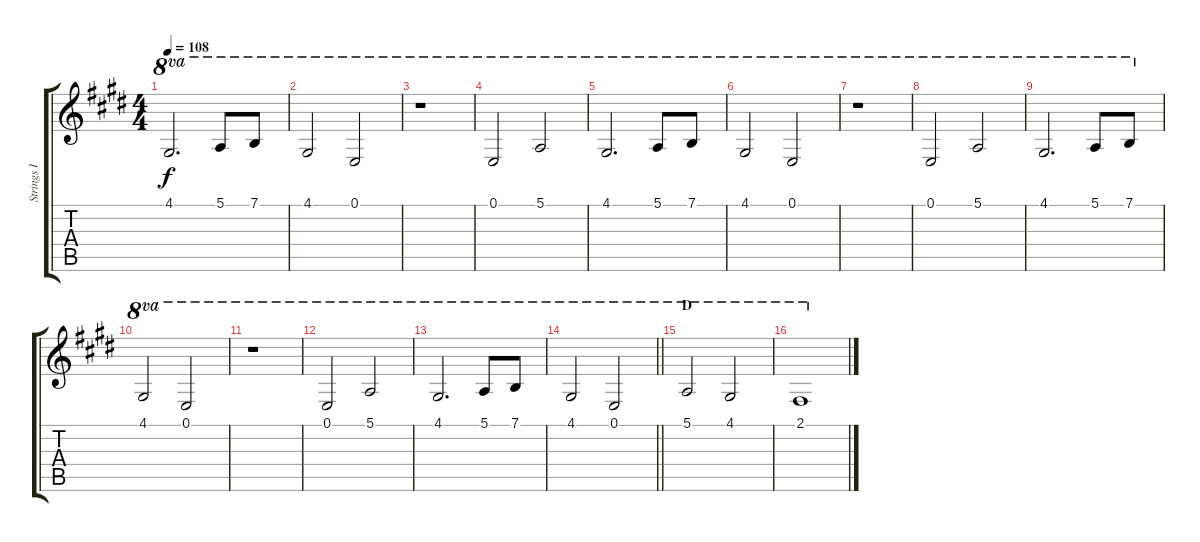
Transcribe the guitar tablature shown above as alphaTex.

\track ("Strings I" "Strings I") {instrument stringensemble1}
\staff {score tabs}
\tuning (E4 B3 G3 D3 A2 E2) {hide}
\ts (4 4)
\tempo 108
\clef g2
\ks e
4.1.2{d ot 8va dy f} 5.1.8{ot 8va} 7.1.8{ot 8va} |
4.1.2{ot 8va} 0.1.2{ot 8va} |
r.1{ot 8va} |
0.1.2{ot 8va} 5.1.2{ot 8va} |
4.1.2{d ot 8va} 5.1.8{ot 8va} 7.1.8{ot 8va} |
4.1.2{ot 8va} 0.1.2{ot 8va} |
r.1{ot 8va} |
0.1.2{ot 8va} 5.1.2{ot 8va} |
4.1.2{d ot 8va} 5.1.8{ot 8va} 7.1.8{ot 8va} |
4.1.2{ot 8va} 0.1.2{ot 8va} |
r.1{ot 8va} |
0.1.2{ot 8va} 5.1.2{ot 8va} |
4.1.2{d ot 8va} 5.1.8{ot 8va} 7.1.8{ot 8va} |
\barLineRight lightlight
4.1.2{ot 8va} 0.1.2{ot 8va} |
\section ("" "D")
5.1.2{ot 8va} 4.1.2{ot 8va} |
2.1.1{ot 8va}
